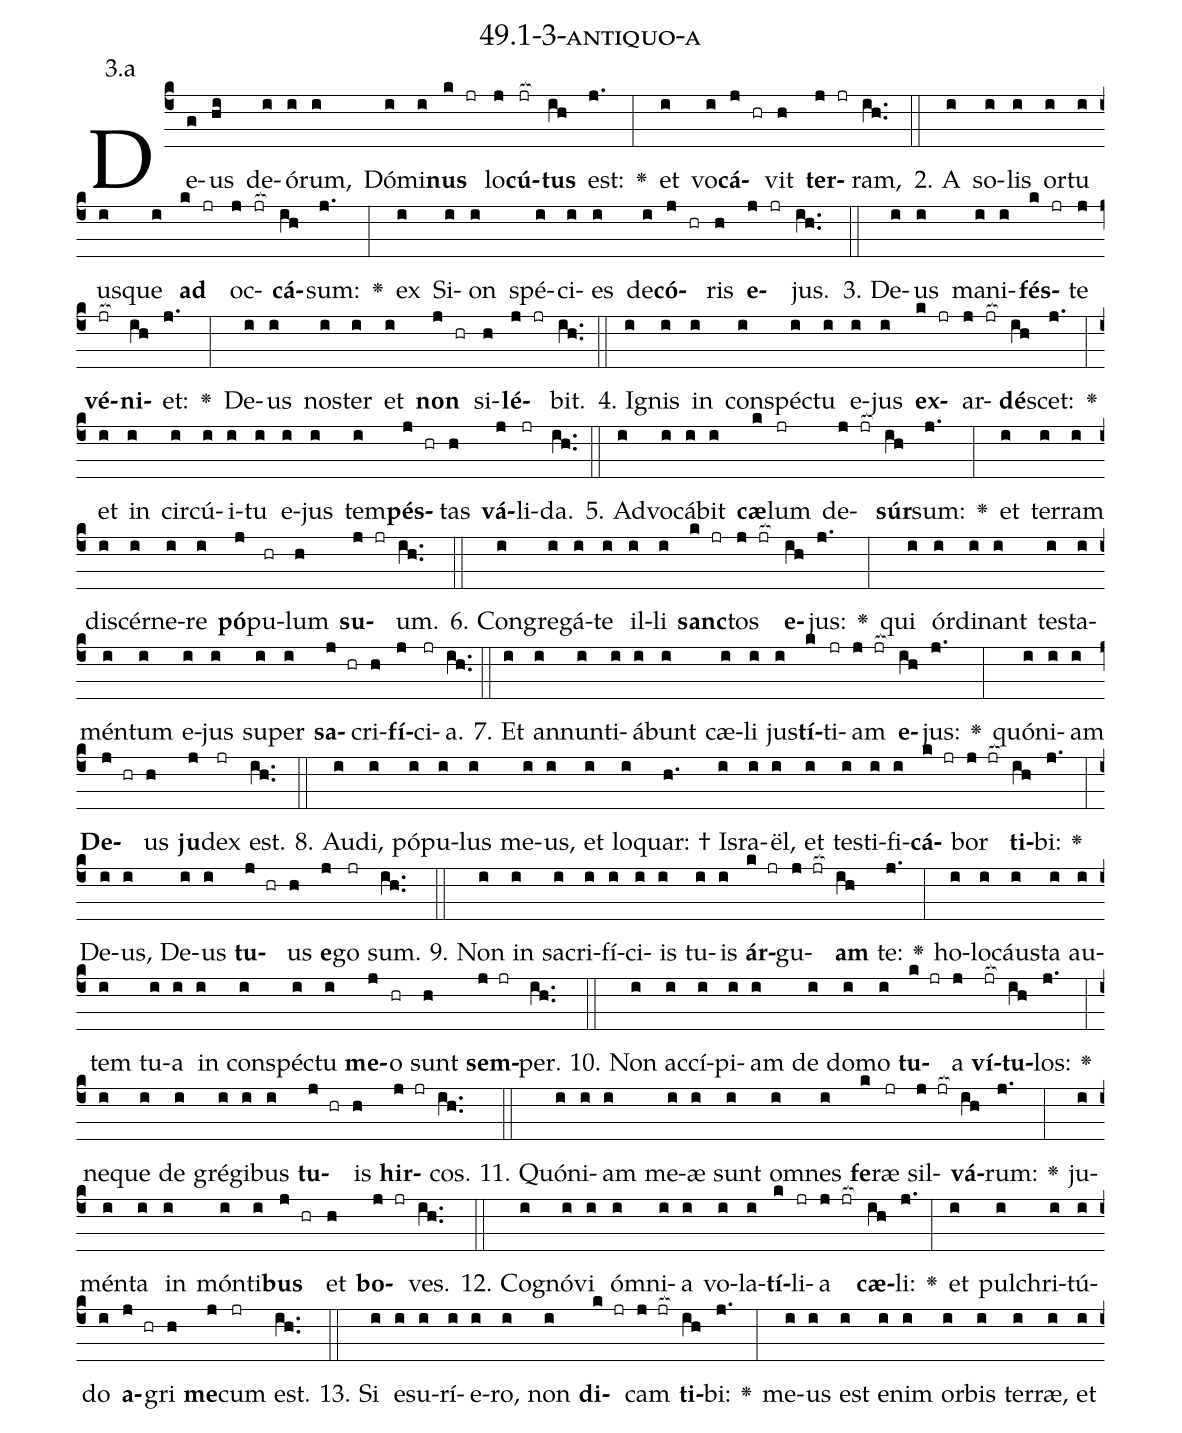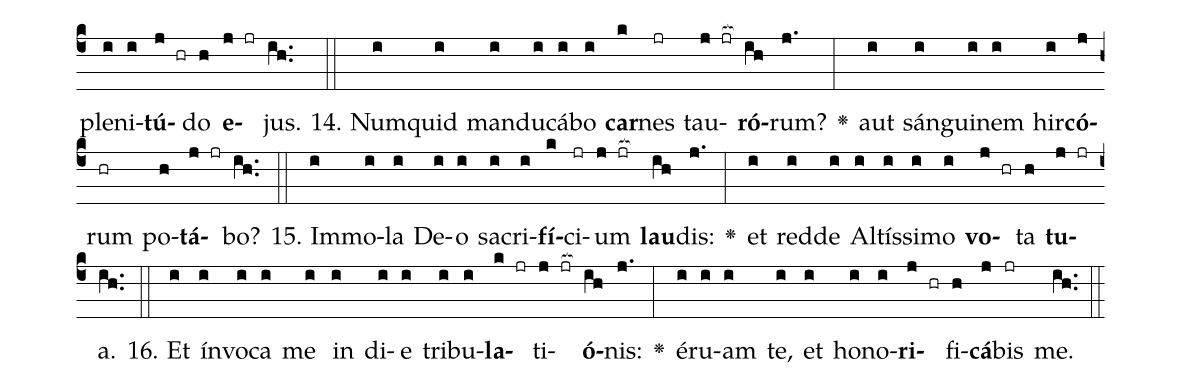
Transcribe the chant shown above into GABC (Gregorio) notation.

name: 49.1-3-antiquo-a;
annotation: 3.a;
%%
(c4)De(g)us(hi) de(i)ó(i)rum,(i) Dó(i)mi(i)<b>nus</b>(k jr) lo(j)<b>cú</b>(jr[ocb:1{])<b>tus</b>(ih[ocb:0}]) est:(j.) <v>\greheightstar</v>(:) et(i) vo(i)<b>cá</b>(j hr)vit(h) <b>ter</b>(j jr)ram,(ih..) (::)
2. A(i) so(i)lis(i) or(i)tu(i) us(i)que(i) <b>ad</b>(k jr) oc(j jr[ocb:1{])<b>cá</b>(ih[ocb:0}])sum:(j.) <v>\greheightstar</v>(:) ex(i) Si(i)on(i) spé(i)ci(i)es(i) de(i)<b>có</b>(j hr)ris(h) <b>e</b>(j jr)jus.(ih..) (::)
3. De(i)us(i) ma(i)ni(i)<b>fés</b>(k jr)te(j) <b>vé</b>(jr[ocb:1{])<b>ni</b>(ih[ocb:0}])et:(j.) <v>\greheightstar</v>(:) De(i)us(i) nos(i)ter(i) et(i) <b>non</b>(j hr) si(h)<b>lé</b>(j jr)bit.(ih..) (::)
4. I(i)gnis(i) in(i) con(i)spéc(i)tu(i) e(i)jus(i) <b>ex</b>(k jr)ar(j jr[ocb:1{])<b>dé</b>(ih[ocb:0}])scet:(j.) <v>\greheightstar</v>(:) et(i) in(i) cir(i)cú(i)i(i)tu(i) e(i)jus(i) tem(i)<b>pés</b>(j hr)tas(h) <b>vá</b>(j)li(jr)da.(ih..) (::)
5. Ad(i)vo(i)cá(i)bit(i) <b>cæ</b>(k)lum(jr) de(j jr[ocb:1{])<b>súr</b>(ih[ocb:0}])sum:(j.) <v>\greheightstar</v>(:) et(i) ter(i)ram(i) di(i)scér(i)ne(i)re(i) <b>pó</b>(j)pu(hr)lum(h) <b>su</b>(j jr)um.(ih..) (::)
6. Con(i)gre(i)gá(i)te(i) il(i)li(i) <b>sanc</b>(k jr)tos(j jr[ocb:1{]) <b>e</b>(ih[ocb:0}])jus:(j.) <v>\greheightstar</v>(:) qui(i) ór(i)di(i)nant(i) tes(i)ta(i)mén(i)tum(i) e(i)jus(i) su(i)per(i) <b>sa</b>(j hr)cri(h)<b>fí</b>(j)ci(jr)a.(ih..) (::)
7. Et(i) an(i)nun(i)ti(i)á(i)bunt(i) cæ(i)li(i) jus(i)<b>tí</b>(k)ti(jr)am(j jr[ocb:1{]) <b>e</b>(ih[ocb:0}])jus:(j.) <v>\greheightstar</v>(:) quón(i)i(i)am(i) <b>De</b>(j hr)us(h) <b>ju</b>(j)dex(jr) est.(ih..) (::)
8. Au(i)di,(i) pó(i)pu(i)lus(i) me(i)us,(i) et(i) lo(i)quar: †(h.) Is(i)ra(i)ël,(i) et(i) tes(i)ti(i)fi(i)<b>cá</b>(k jr)bor(j jr[ocb:1{]) <b>ti</b>(ih[ocb:0}])bi:(j.) <v>\greheightstar</v>(:) De(i)us,(i) De(i)us(i) <b>tu</b>(j hr)us(h) <b>e</b>(j)go(jr) sum.(ih..) (::)
9. Non(i) in(i) sa(i)cri(i)fí(i)ci(i)is(i) tu(i)is(i) <b>ár</b>(k jr)gu(j jr[ocb:1{])<b>am</b>(ih[ocb:0}]) te:(j.) <v>\greheightstar</v>(:) ho(i)lo(i)cáus(i)ta(i) au(i)tem(i) tu(i)a(i) in(i) con(i)spéc(i)tu(i) <b>me</b>(j)o(hr) sunt(h) <b>sem</b>(j jr)per.(ih..) (::)
10. Non(i) ac(i)cí(i)pi(i)am(i) de(i) do(i)mo(i) <b>tu</b>(k jr)a(j) <b>ví</b>(jr[ocb:1{])<b>tu</b>(ih[ocb:0}])los:(j.) <v>\greheightstar</v>(:) ne(i)que(i) de(i) gré(i)gi(i)bus(i) <b>tu</b>(j hr)is(h) <b>hir</b>(j jr)cos.(ih..) (::)
11. Quón(i)i(i)am(i) me(i)æ(i) sunt(i) om(i)nes(i) <b>fe</b>(k)ræ(jr) sil(j jr[ocb:1{])<b>vá</b>(ih[ocb:0}])rum:(j.) <v>\greheightstar</v>(:) ju(i)mén(i)ta(i) in(i) món(i)ti(i)<b>bus</b>(j hr) et(h) <b>bo</b>(j jr)ves.(ih..) (::)
12. Co(i)gnó(i)vi(i) óm(i)ni(i)a(i) vo(i)la(i)<b>tí</b>(k)li(jr)a(j jr[ocb:1{]) <b>cæ</b>(ih[ocb:0}])li:(j.) <v>\greheightstar</v>(:) et(i) pul(i)chri(i)tú(i)do(i) <b>a</b>(j hr)gri(h) <b>me</b>(j)cum(jr) est.(ih..) (::)
13. Si(i) e(i)su(i)rí(i)e(i)ro,(i) non(i) <b>di</b>(k jr)cam(j jr[ocb:1{]) <b>ti</b>(ih[ocb:0}])bi:(j.) <v>\greheightstar</v>(:) me(i)us(i) est(i) e(i)nim(i) or(i)bis(i) ter(i)ræ,(i) et(i) ple(i)ni(i)<b>tú</b>(j hr)do(h) <b>e</b>(j jr)jus.(ih..) (::)
14. Num(i)quid(i) man(i)du(i)cá(i)bo(i) <b>car</b>(k)nes(jr) tau(j jr[ocb:1{])<b>ró</b>(ih[ocb:0}])rum?(j.) <v>\greheightstar</v>(:) aut(i) sán(i)gui(i)nem(i) hir(i)<b>có</b>(j)rum(hr) po(h)<b>tá</b>(j jr)bo?(ih..) (::)
15. Im(i)mo(i)la(i) De(i)o(i) sa(i)cri(i)<b>fí</b>(k)ci(jr)um(j jr[ocb:1{]) <b>lau</b>(ih[ocb:0}])dis:(j.) <v>\greheightstar</v>(:) et(i) red(i)de(i) Al(i)tís(i)si(i)mo(i) <b>vo</b>(j hr)ta(h) <b>tu</b>(j jr)a.(ih..) (::)
16. Et(i) ín(i)vo(i)ca(i) me(i) in(i) di(i)e(i) tri(i)bu(i)<b>la</b>(k jr)ti(j jr[ocb:1{])<b>ó</b>(ih[ocb:0}])nis:(j.) <v>\greheightstar</v>(:) é(i)ru(i)am(i) te,(i) et(i) ho(i)no(i)<b>ri</b>(j hr)fi(h)<b>cá</b>(j)bis(jr) me.(ih..) (::)
